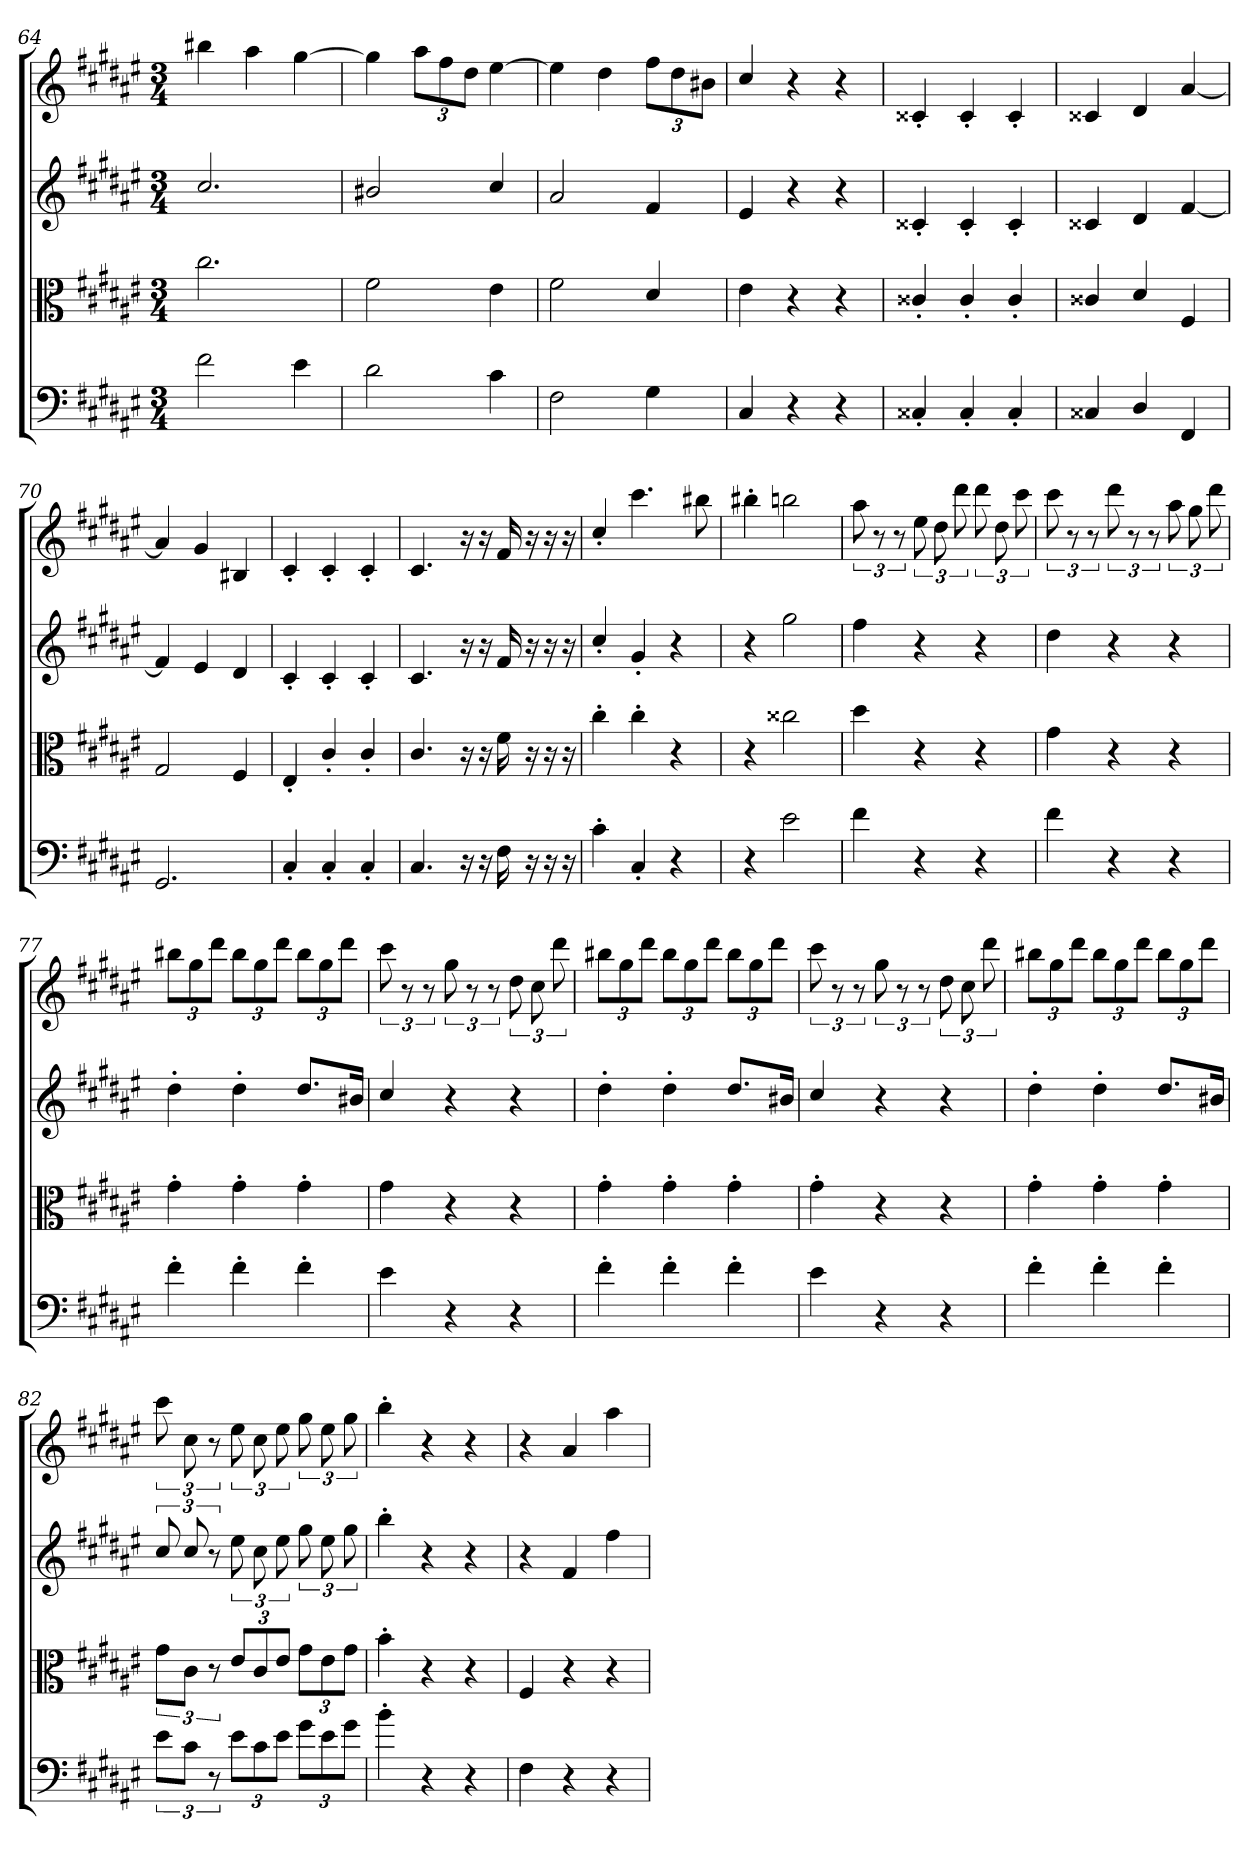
**kern	**kern	**kern	**kern
*part4	*part3	*part2	*part1
*staff4	*staff3	*staff2	*staff1
*clefF4	*clefC3	*clefG2	*clefG2
*k[f#c#g#d#a#e#]	*k[f#c#g#d#a#e#]	*k[f#c#g#d#a#e#]	*k[f#c#g#d#a#e#]
*F#:	*F#:	*F#:	*F#:
*M3/4	*M3/4	*M3/4	*M3/4
=64	=64	=64	=64
2f#\	2.cc#\	2.cc#/	4bb#X\
.	.	.	4aa#\
4e#\	.	.	[4gg#\
=65	=65	=65	=65
2d#\	2f#\	2b#X/	4gg#\]
.	.	.	12aa#\L
.	.	.	12ff#\
.	.	.	12dd#\J
4c#\	4e#\	4cc#/	[4ee#\
=66	=66	=66	=66
2F#\	2f#\	2a#/	4ee#\]
.	.	.	4dd#\
4G#\	4d#/	4f#/	12ff#\L
.	.	.	12dd#\
.	.	.	12b#X\J
=67	=67	=67	=67
4C#/	4e#\	4e#/	4cc#/
4r	4r	4r	4r
4r	4r	4r	4r
=68	=68	=68	=68
4C##X'/	4c##X'/	4c##X'/	4c##X'/
4C##'/	4c##'/	4c##'/	4c##'/
4C##'/	4c##'/	4c##'/	4c##'/
=69	=69	=69	=69
4C##X/	4c##X/	4c##X/	4c##X/
4D#/	4d#/	4d#/	4d#/
4FF#/	4F#/	[4f#/	[4a#/
=70	=70	=70	=70
2.GG#/	2G#/	4f#/]	4a#/]
.	.	4e#/	4g#/
.	4F#/	4d#/	4B#X/
=71	=71	=71	=71
4C#'/	4E#'/	4c#'/	4c#'/
4C#'/	4c#'/	4c#'/	4c#'/
4C#'/	4c#'/	4c#'/	4c#'/
=72	=72	=72	=72
4.C#/	4.c#/	4.c#/	4.c#/
16r	16r	16r	16r
16r	16r	16r	16r
16F#\	16f#\	16f#/	16f#/
16r	16r	16r	16r
16r	16r	16r	16r
16r	16r	16r	16r
=73	=73	=73	=73
4c#'\	4cc#'\	4cc#'/	4cc#'/
4C#'/	4cc#'\	4g#'/	4.ccc#\
4r	4r	4r	.
.	.	.	8bb#X\
=74	=74	=74	=74
4r	4r	4r	4bb#X'\
2e#\	2cc##X\	2gg#\	2bbn\
=75	=75	=75	=75
4f#\	4dd#\	4ff#\	12aa#\
.	.	.	12r
.	.	.	12r
4r	4r	4r	12ee#\
.	.	.	12dd#\
.	.	.	12ddd#\
4r	4r	4r	12ddd#\
.	.	.	12dd#\
.	.	.	12ccc#\
=76	=76	=76	=76
4f#\	4g#\	4dd#\	12ccc#\
.	.	.	12r
.	.	.	12r
4r	4r	4r	12ddd#\
.	.	.	12r
.	.	.	12r
4r	4r	4r	12aa#\
.	.	.	12gg#\
.	.	.	12ddd#\
=77	=77	=77	=77
4f#'\	4g#'\	4dd#'\	12bb#X\L
.	.	.	12gg#\
.	.	.	12ddd#\J
4f#'\	4g#'\	4dd#'\	12bb#\L
.	.	.	12gg#\
.	.	.	12ddd#\J
4f#'\	4g#'\	8.dd#/L	12bb#\L
.	.	.	12gg#\
.	.	.	12ddd#\J
.	.	16b#X/Jk	.
=78	=78	=78	=78
4e#\	4g#\	4cc#/	12ccc#\
.	.	.	12r
.	.	.	12r
4r	4r	4r	12gg#\
.	.	.	12r
.	.	.	12r
4r	4r	4r	12dd#\
.	.	.	12cc#\
.	.	.	12ddd#\
=79	=79	=79	=79
4f#'\	4g#'\	4dd#'\	12bb#X\L
.	.	.	12gg#\
.	.	.	12ddd#\J
4f#'\	4g#'\	4dd#'\	12bb#\L
.	.	.	12gg#\
.	.	.	12ddd#\J
4f#'\	4g#'\	8.dd#/L	12bb#\L
.	.	.	12gg#\
.	.	.	12ddd#\J
.	.	16b#X/Jk	.
=80	=80	=80	=80
4e#\	4g#'\	4cc#/	12ccc#\
.	.	.	12r
.	.	.	12r
4r	4r	4r	12gg#\
.	.	.	12r
.	.	.	12r
4r	4r	4r	12dd#\
.	.	.	12cc#\
.	.	.	12ddd#\
=81	=81	=81	=81
4f#'\	4g#'\	4dd#'\	12bb#X\L
.	.	.	12gg#\
.	.	.	12ddd#\J
4f#'\	4g#'\	4dd#'\	12bb#\L
.	.	.	12gg#\
.	.	.	12ddd#\J
4f#'\	4g#'\	8.dd#/L	12bb#\L
.	.	.	12gg#\
.	.	.	12ddd#\J
.	.	16b#X/Jk	.
=82	=82	=82	=82
12e#\L	12g#\L	12cc#/	12ccc#\
12c#\J	12c#\J	12cc#/	12cc#\
12r	12r	12r	12r
12e#\L	12e#/L	12ee#\	12ee#\
12c#\	12c#/	12cc#\	12cc#\
12e#\J	12e#/J	12ee#\	12ee#\
12g#\L	12g#\L	12gg#\	12gg#\
12e#\	12e#\	12ee#\	12ee#\
12g#\J	12g#\J	12gg#\	12gg#\
=83	=83	=83	=83
4b'\	4b'\	4bb'\	4bb'\
4r	4r	4r	4r
4r	4r	4r	4r
=84	=84	=84	=84
4F#\	4F#/	4r	4r
4r	4r	4f#/	4a#/
4r	4r	4ff#\	4aa#\
=	=	=	=
*-	*-	*-	*-
